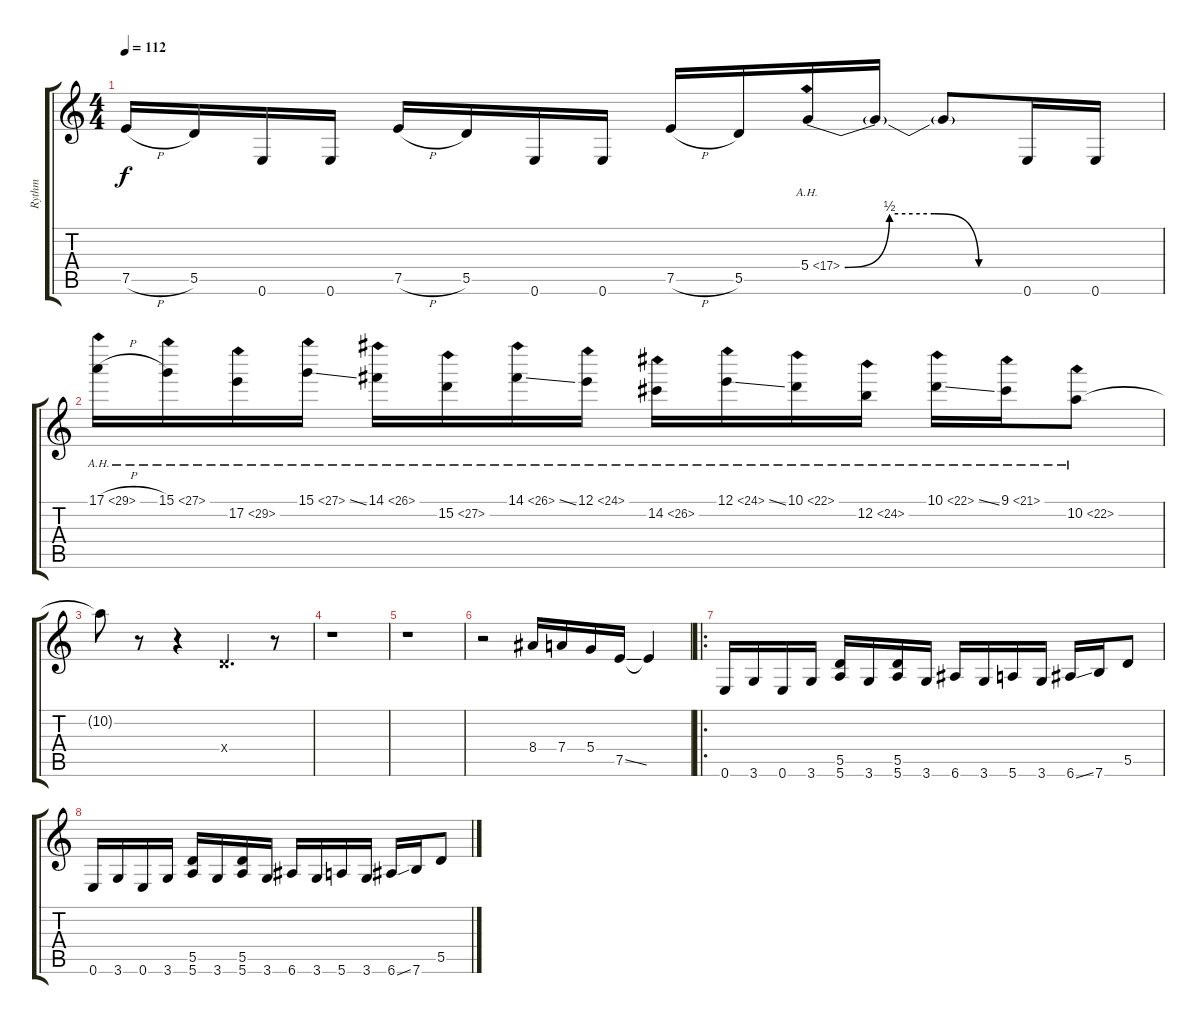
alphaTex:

\track ("Rythm" "Rythm") {instrument distortionguitar}
\staff {score tabs}
\tuning (E4 B3 G3 D3 A2 E2) {hide}
\ts (4 4)
\tempo 112
\clef g2
\ks c
7.5{h}.16{dy f} 5.5.16 0.6.16 0.6.16 7.5{h}.16 5.5.16 0.6.16 0.6.16 7.5{h}.16 5.5.16 5.4{be (custom 0 0 15 2 30 2 45 0 60 0) ah 12}.16 5.4{t}.16 5.4{t}.8 0.6.16 0.6.16 |
17.1{ah 12 h}.16 15.1{ah 12}.16 17.2{ah 12}.16 15.1{ah 12 ss}.16 14.1{ah 12}.16 15.2{ah 12}.16 14.1{ah 12 ss}.16 12.1{ah 12}.16 14.2{ah 12}.16 12.1{ah 12 ss}.16 10.1{ah 12}.16 12.2{ah 12}.16 10.1{ah 12 ss}.16 9.1{ah 12}.16 10.2{ah 12}.8 |
10.2{t}.8 r.8 r.4 0.4{x}.4{d} r.8 |
r.1 |
r.1 |
r.2 8.4.16 7.4.16 5.4.16 7.5{ss}.16 7.5{t}.4 |
\ro
0.6.16 3.6.16 0.6.16 3.6.16 (5.5 5.6).16 3.6.16 (5.5 5.6).16 3.6.16 6.6.16 3.6.16 5.6.16 3.6.16 6.6{ss}.16 7.6.16 5.5.8 |
0.6.16 3.6.16 0.6.16 3.6.16 (5.5 5.6).16 3.6.16 (5.5 5.6).16 3.6.16 6.6.16 3.6.16 5.6.16 3.6.16 6.6{ss}.16 7.6.16 5.5.8
